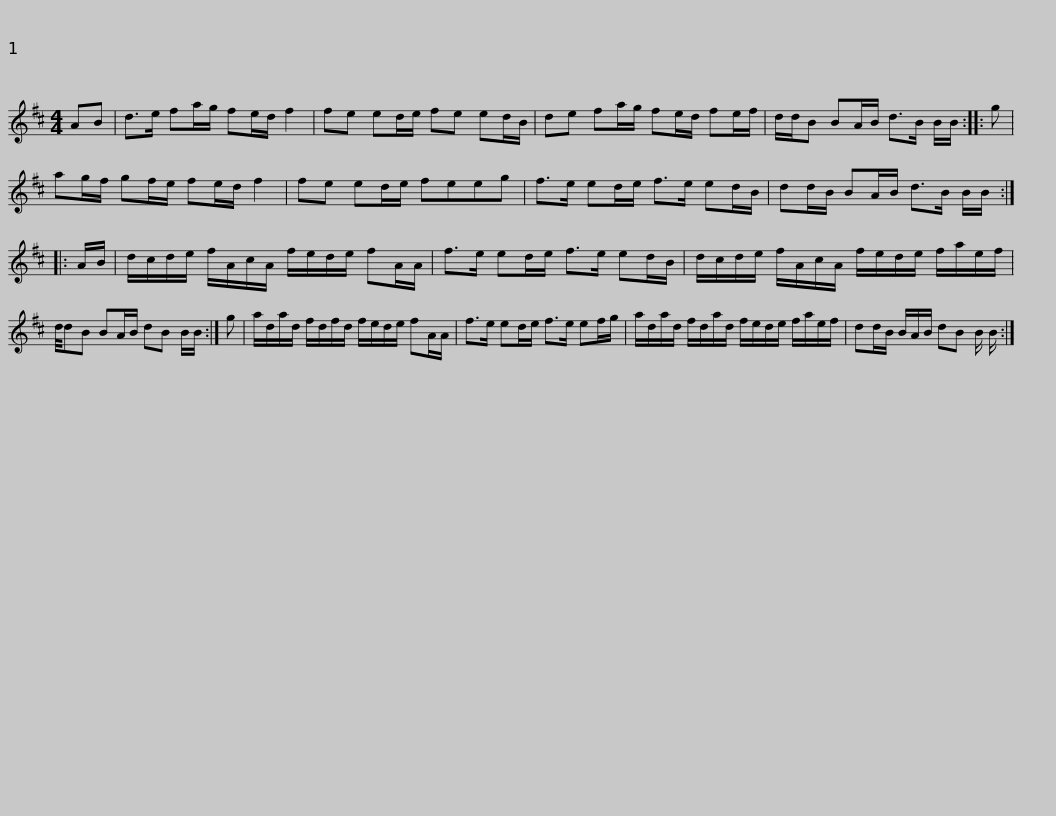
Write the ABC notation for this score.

X:1
L:1/8
M:4/4
I:linebreak $
K:D
V:1 treble
V:1
 AB | d>e fa/g/ fe/d/ f2 | fe ed/e/ fe ed/B/ | de fa/g/ fe/d/ fe/f/ | d/d/B BA/B/ d>B B/B/ :: %5
 g |$ ag/f/ gf/e/ fe/d/ f2 | fe ed/e/ feeg | f>e ed/e/ f>e ed/B/ | dd/B/ BA/B/ d>B B/B/ :: %10
 A/B/ |$ d/c/d/e/ f/A/c/A/ f/e/d/e/ fA/A/ | f>e ed/e/ f>e ed/B/ | d/c/d/e/ f/A/c/A/ f/e/d/e/ f/a/e/f/ |$ d/4dB BA/B/ dB B/B/ :| %15
 g | a/d/a/d/ f/d/f/d/ f/e/d/e/ fA/A/ | f>e ed/e/ f>e ef/g/ |$ a/d/a/d/ f/d/a/d/ f/e/d/e/ f/a/e/f/ | dd/B/ B/A/B/ dB B/ B/ :| %20
